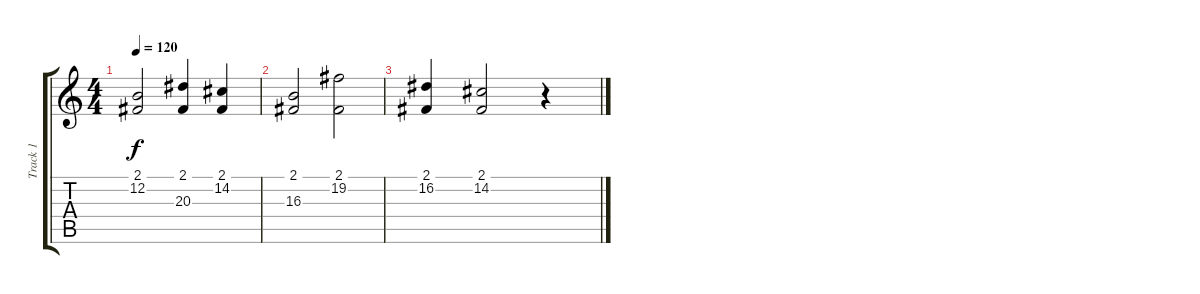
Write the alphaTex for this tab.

\track ("Track 1" "Track 1") {instrument honkytonkpiano}
\staff {score tabs}
\tuning (E4 B3 G3 D3 A2 E2) {hide}
\ts (4 4)
\tempo 120
\clef g2
\ks c
(2.1 12.2).2{dy f} (2.1 20.3).4 (2.1 14.2).4 |
(2.1 16.3).2 (2.1 19.2).2 |
(2.1 16.2).4 (2.1 14.2).2 r.4
